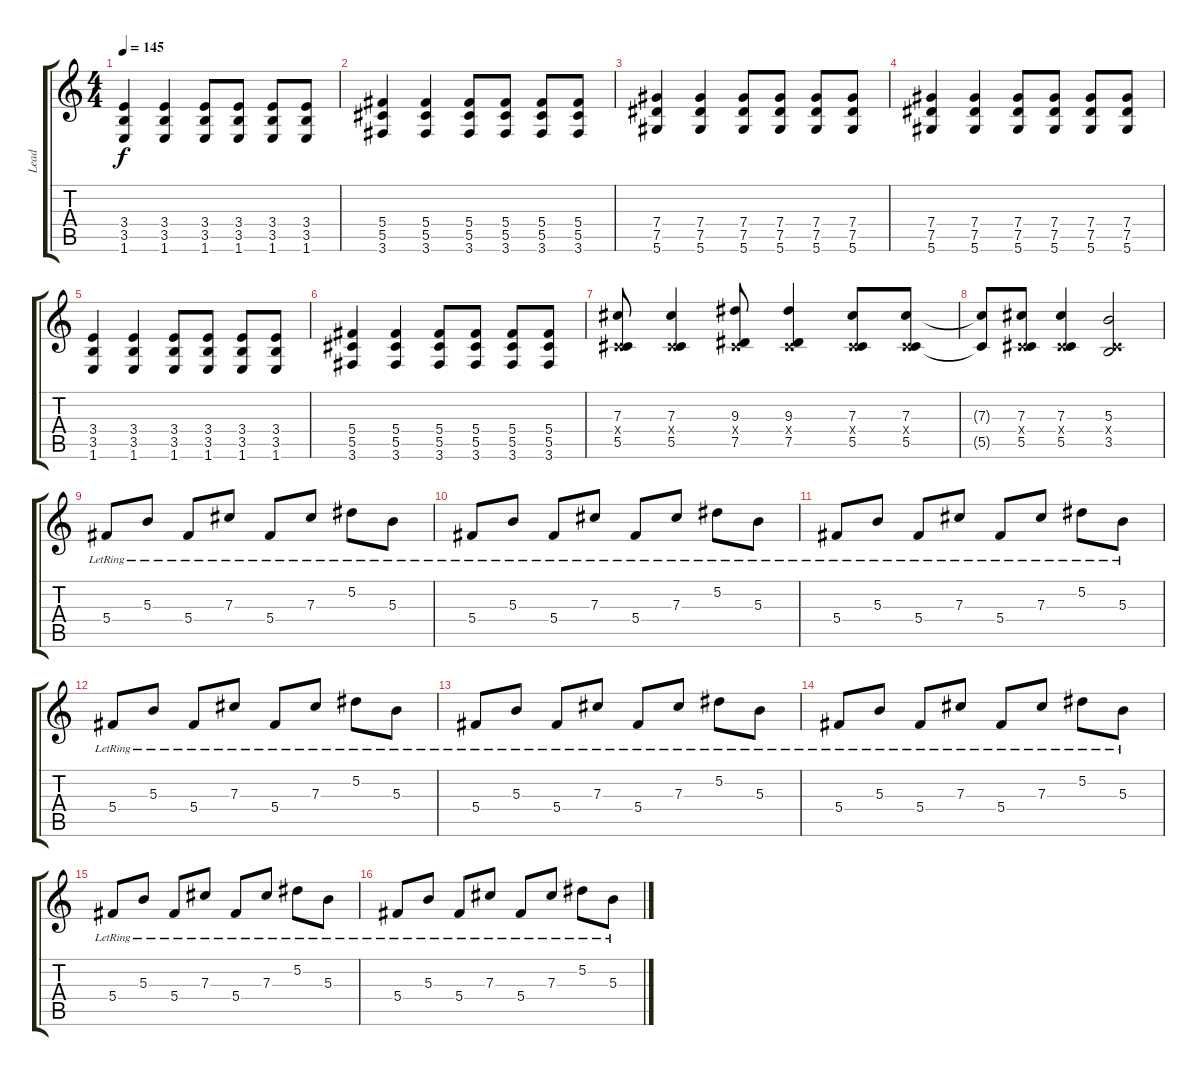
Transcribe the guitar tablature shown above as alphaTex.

\track ("Lead" "Lead") {instrument acousticguitarsteel}
\staff {score tabs}
\tuning (Eb4 Bb3 Gb3 Db3 Ab2 Eb2) {hide}
\ts (4 4)
\tempo 145
\clef g2
\ks c
(3.4 3.5 1.6).4{dy f} (3.4 3.5 1.6).4 (3.4 3.5 1.6).8 (3.4 3.5 1.6).8 (3.4 3.5 1.6).8 (3.4 3.5 1.6).8 |
(5.4 5.5 3.6).4 (5.4 5.5 3.6).4 (5.4 5.5 3.6).8 (5.4 5.5 3.6).8 (5.4 5.5 3.6).8 (5.4 5.5 3.6).8 |
(7.4 7.5 5.6).4 (7.4 7.5 5.6).4 (7.4 7.5 5.6).8 (7.4 7.5 5.6).8 (7.4 7.5 5.6).8 (7.4 7.5 5.6).8 |
(7.4 7.5 5.6).4 (7.4 7.5 5.6).4 (7.4 7.5 5.6).8 (7.4 7.5 5.6).8 (7.4 7.5 5.6).8 (7.4 7.5 5.6).8 |
(3.4 3.5 1.6).4 (3.4 3.5 1.6).4 (3.4 3.5 1.6).8 (3.4 3.5 1.6).8 (3.4 3.5 1.6).8 (3.4 3.5 1.6).8 |
(5.4 5.5 3.6).4 (5.4 5.5 3.6).4 (5.4 5.5 3.6).8 (5.4 5.5 3.6).8 (5.4 5.5 3.6).8 (5.4 5.5 3.6).8 |
(7.3 0.4{x} 5.5).8 (7.3 0.4{x} 5.5).4 (9.3 0.4{x} 7.5).8 (9.3 0.4{x} 7.5).4 (7.3 0.4{x} 5.5).8 (7.3 0.4{x} 5.5).8 |
(7.3{t} 5.5{t}).8 (7.3 0.4{x} 5.5).8 (7.3 0.4{x} 5.5).4 (5.3 0.4{x} 3.5).2 |
5.4{lr}.8 5.3{lr}.8 5.4{lr}.8 7.3{lr}.8 5.4{lr}.8 7.3{lr}.8 5.2{lr}.8 5.3{lr}.8 |
5.4{lr}.8 5.3{lr}.8 5.4{lr}.8 7.3{lr}.8 5.4{lr}.8 7.3{lr}.8 5.2{lr}.8 5.3{lr}.8 |
5.4{lr}.8 5.3{lr}.8 5.4{lr}.8 7.3{lr}.8 5.4{lr}.8 7.3{lr}.8 5.2{lr}.8 5.3{lr}.8 |
5.4{lr}.8 5.3{lr}.8 5.4{lr}.8 7.3{lr}.8 5.4{lr}.8 7.3{lr}.8 5.2{lr}.8 5.3{lr}.8 |
5.4{lr}.8 5.3{lr}.8 5.4{lr}.8 7.3{lr}.8 5.4{lr}.8 7.3{lr}.8 5.2{lr}.8 5.3{lr}.8 |
5.4{lr}.8 5.3{lr}.8 5.4{lr}.8 7.3{lr}.8 5.4{lr}.8 7.3{lr}.8 5.2{lr}.8 5.3{lr}.8 |
5.4{lr}.8 5.3{lr}.8 5.4{lr}.8 7.3{lr}.8 5.4{lr}.8 7.3{lr}.8 5.2{lr}.8 5.3{lr}.8 |
5.4{lr}.8 5.3{lr}.8 5.4{lr}.8 7.3{lr}.8 5.4{lr}.8 7.3{lr}.8 5.2{lr}.8 5.3{lr}.8
